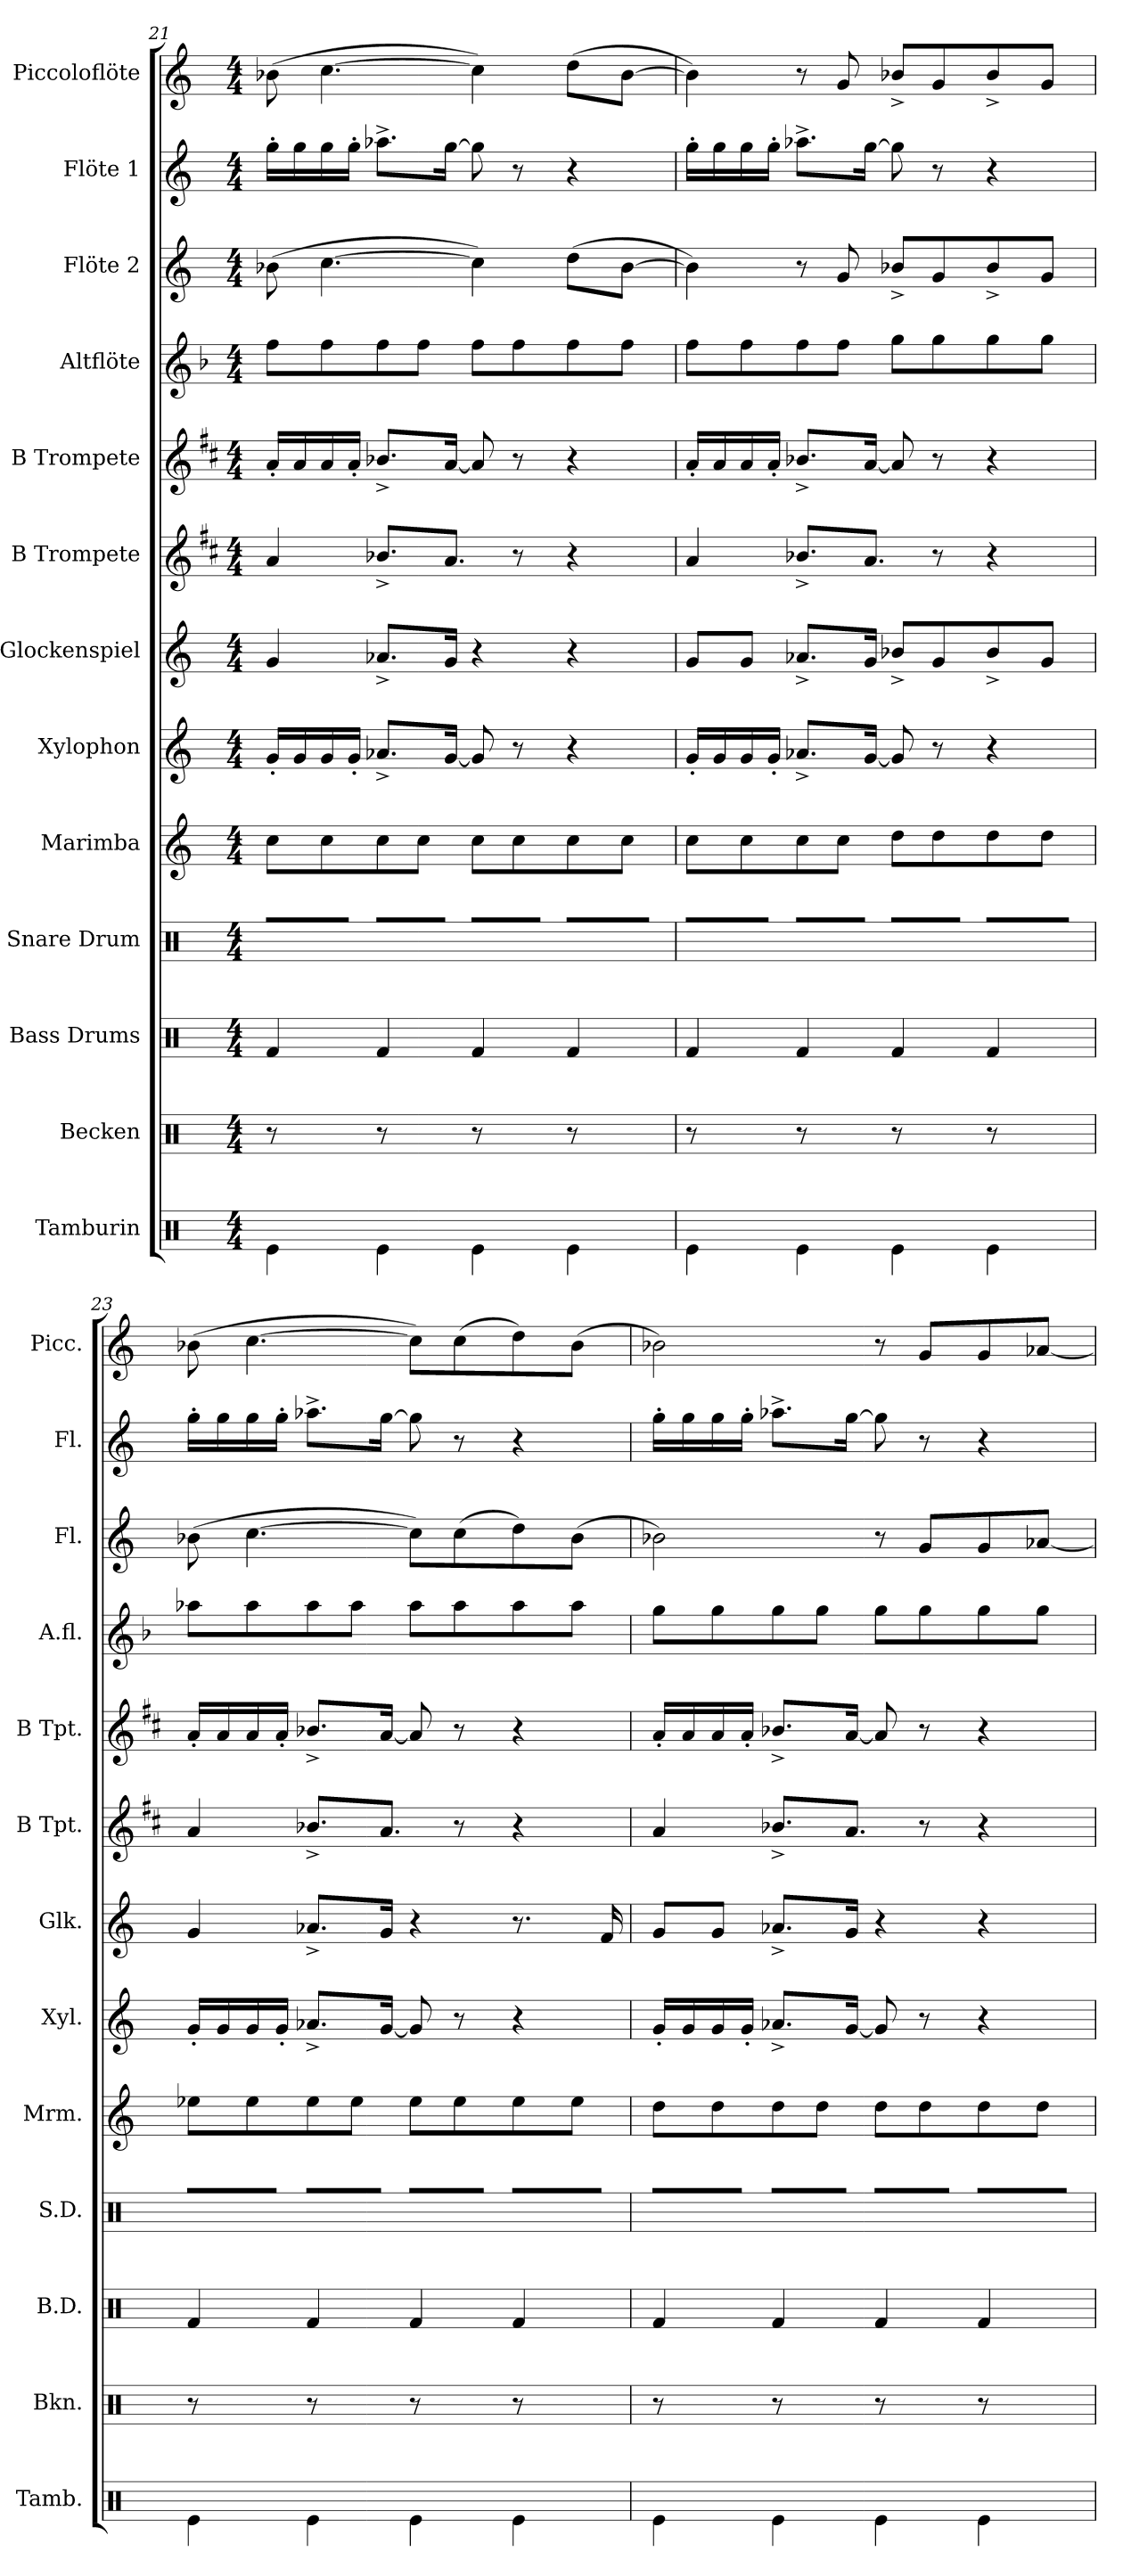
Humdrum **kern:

**kern	**kern	**kern	**kern	**kern	**kern	**kern	**kern	**kern	**kern	**kern	**kern	**kern
*part13	*part12	*part11	*part10	*part9	*part8	*part7	*part6	*part5	*part4	*part3	*part2	*part1
*staff13	*staff12	*staff11	*staff10	*staff9	*staff8	*staff7	*staff6	*staff5	*staff4	*staff3	*staff2	*staff1
*I"Tamburin	*I"Becken	*I"Bass Drums	*I"Snare Drum	*I"Marimba	*I"Xylophon	*I"Glockenspiel	*I"B Trompete	*I"B Trompete	*I"Altflöte	*I"Flöte 2	*I"Flöte 1	*I"Piccoloflöte
*I'Tamb.	*I'Bkn.	*I'B.D.	*I'S.D.	*I'Mrm.	*I'Xyl.	*I'Glk.	*I'B Tpt.	*I'B Tpt.	*I'A.fl.	*I'Fl.	*I'Fl.	*I'Picc.
*clefX	*clefX	*clefX	*clefX	*clefG2	*clefG2	*clefG2	*clefG2	*clefG2	*clefG2	*clefG2	*clefG2	*clefG2
*	*	*	*	*	*ITrd-7c-12	*ITrd-14c-24	*ITrd1c2	*ITrd1c2	*ITrd3c5	*	*	*ITrd-7c-12
*k[]	*k[]	*k[]	*k[]	*k[]	*k[]	*k[]	*k[]	*k[]	*k[]	*k[]	*k[]	*k[]
*M4/4	*M4/4	*M4/4	*M4/4	*M4/4	*M4/4	*M4/4	*M4/4	*M4/4	*M4/4	*M4/4	*M4/4	*M4/4
=21	=21	=21	=21	=21	=21	=21	=21	=21	=21	=21	=21	=21
4Re\	8r	4Rf/	16R/LL	8cc\L	16gg'/LL	4ggg/	4g/	16g'/LL	8cc\L	(8b-X\	16gg'\LL	(8bb-X\
.	.	.	16R/	.	16gg/	.	.	16g/	.	.	16gg\	.
.	8R/	.	16R/	8cc\	16gg/	.	.	16g/	8cc\	[4.cc\	16gg\	[4.ccc\
.	.	.	16R/JJ	.	16gg'/JJ	.	.	16g'/JJ	.	.	16gg'\JJ	.
4Re\	8r	4Rf/	8.R/L	8cc\	8.aa-X^/L	8.aaa-X^/L	8.a-X^/L	8.a-X^/L	8cc\	.	8.aa-X^\L	.
.	8R/	.	.	8cc\J	.	.	.	.	8cc\J	.	.	.
.	.	.	16R/Jk	.	[16gg/Jk	16ggg/Jk	8.g/J	[16g/Jk	.	.	[16gg\Jk	.
4Re\	8r	4Rf/	8R/L	8cc\L	8gg/]	4r	.	8g/]	8cc\L	4cc\])	8gg\]	4ccc\])
.	8R/	.	16R/L	8cc\	8r	.	8r	8r	8cc\	.	8r	.
.	.	.	16R/JJ	.	.	.	.	.	.	.	.	.
4Re\	8r	4Rf/	16R/LL	8cc\	4r	4r	4r	4r	8cc\	(8dd\L	4r	(8ddd\L
.	.	.	16R/	.	.	.	.	.	.	.	.	.
.	8R/	.	16R/	8cc\J	.	.	.	.	8cc\J	[8b-\J	.	[8bb-\J
.	.	.	16R/JJ	.	.	.	.	.	.	.	.	.
!!LO:PB:g=z
=22	=22	=22	=22	=22	=22	=22	=22	=22	=22	=22	=22	=22
4Re\	8r	4Rf/	16R/LL	8cc\L	16gg'/LL	8ggg/L	4g/	16g'/LL	8cc\L	4b-\])	16gg'\LL	4bb-\])
.	.	.	16R/	.	16gg/	.	.	16g/	.	.	16gg\	.
.	8R/	.	16R/	8cc\	16gg/	8ggg/J	.	16g/	8cc\	.	16gg\	.
.	.	.	16R/JJ	.	16gg'/JJ	.	.	16g'/JJ	.	.	16gg'\JJ	.
4Re\	8r	4Rf/	8.R/L	8cc\	8.aa-X^/L	8.aaa-X^/L	8.a-X^/L	8.a-X^/L	8cc\	8r	8.aa-X^\L	8r
.	8R/	.	.	8cc\J	.	.	.	.	8cc\J	8g/	.	8gg/
.	.	.	16R/Jk	.	[16gg/Jk	16ggg/Jk	8.g/J	[16g/Jk	.	.	[16gg\Jk	.
4Re\	8r	4Rf/	8R/L	8dd\L	8gg/]	8bbb-X^/L	.	8g/]	8dd\L	8b-X^/L	8gg\]	8bb-X^/L
.	8R/	.	16R/L	8dd\	8r	8ggg/	8r	8r	8dd\	8g/	8r	8gg/
.	.	.	16R/JJ	.	.	.	.	.	.	.	.	.
4Re\	8r	4Rf/	16R/LL	8dd\	4r	8bbb-^/	4r	4r	8dd\	8b-^/	4r	8bb-^/
.	.	.	16R/	.	.	.	.	.	.	.	.	.
.	8R/	.	16R/	8dd\J	.	8ggg/J	.	.	8dd\J	8g/J	.	8gg/J
.	.	.	16R/JJ	.	.	.	.	.	.	.	.	.
=23	=23	=23	=23	=23	=23	=23	=23	=23	=23	=23	=23	=23
4Re\	8r	4Rf/	16R/LL	8ee-X\L	16gg'/LL	4ggg/	4g/	16g'/LL	8ee-X\L	(8b-X\	16gg'\LL	(8bb-X\
.	.	.	16R/	.	16gg/	.	.	16g/	.	.	16gg\	.
.	8R/	.	16R/	8ee-\	16gg/	.	.	16g/	8ee-\	[4.cc\	16gg\	[4.ccc\
.	.	.	16R/JJ	.	16gg'/JJ	.	.	16g'/JJ	.	.	16gg'\JJ	.
4Re\	8r	4Rf/	8.R/L	8ee-\	8.aa-X^/L	8.aaa-X^/L	8.a-X^/L	8.a-X^/L	8ee-\	.	8.aa-X^\L	.
.	8R/	.	.	8ee-\J	.	.	.	.	8ee-\J	.	.	.
.	.	.	16R/Jk	.	[16gg/Jk	16ggg/Jk	8.g/J	[16g/Jk	.	.	[16gg\Jk	.
4Re\	8r	4Rf/	8R/L	8ee-\L	8gg/]	4r	.	8g/]	8ee-\L	8cc\L])	8gg\]	8ccc\L])
.	8R/	.	16R/L	8ee-\	8r	.	8r	8r	8ee-\	(8cc\	8r	(8ccc\
.	.	.	16R/JJ	.	.	.	.	.	.	.	.	.
4Re\	8r	4Rf/	16R/LL	8ee-\	4r	8.r	4r	4r	8ee-\	8dd\)	4r	8ddd\)
.	.	.	16R/	.	.	.	.	.	.	.	.	.
.	8R/	.	16R/	8ee-\J	.	.	.	.	8ee-\J	(8b-\J	.	(8bb-\J
.	.	.	16R/JJ	.	.	16fff/	.	.	.	.	.	.
!!LO:PB:g=z
=24	=24	=24	=24	=24	=24	=24	=24	=24	=24	=24	=24	=24
4Re\	8r	4Rf/	16R/LL	8dd\L	16gg'/LL	8ggg/L	4g/	16g'/LL	8dd\L	2b-X\)	16gg'\LL	2bb-X\)
.	.	.	16R/	.	16gg/	.	.	16g/	.	.	16gg\	.
.	8R/	.	16R/	8dd\	16gg/	8ggg/J	.	16g/	8dd\	.	16gg\	.
.	.	.	16R/JJ	.	16gg'/JJ	.	.	16g'/JJ	.	.	16gg'\JJ	.
4Re\	8r	4Rf/	8.R/L	8dd\	8.aa-X^/L	8.aaa-X^/L	8.a-X^/L	8.a-X^/L	8dd\	.	8.aa-X^\L	.
.	8R/	.	.	8dd\J	.	.	.	.	8dd\J	.	.	.
.	.	.	16R/Jk	.	[16gg/Jk	16ggg/Jk	8.g/J	[16g/Jk	.	.	[16gg\Jk	.
4Re\	8r	4Rf/	8R/L	8dd\L	8gg/]	4r	.	8g/]	8dd\L	8r	8gg\]	8r
.	8R/	.	16R/L	8dd\	8r	.	8r	8r	8dd\	8g/L	8r	8gg/L
.	.	.	16R/JJ	.	.	.	.	.	.	.	.	.
4Re\	8r	4Rf/	16R/LL	8dd\	4r	4r	4r	4r	8dd\	8g/	4r	8gg/
.	.	.	16R/	.	.	.	.	.	.	.	.	.
.	8R/	.	16R/	8dd\J	.	.	.	.	8dd\J	[8a-X/J	.	[8aa-X/J
.	.	.	16R/JJ	.	.	.	.	.	.	.	.	.
=	=	=	=	=	=	=	=	=	=	=	=	=
*-	*-	*-	*-	*-	*-	*-	*-	*-	*-	*-	*-	*-
